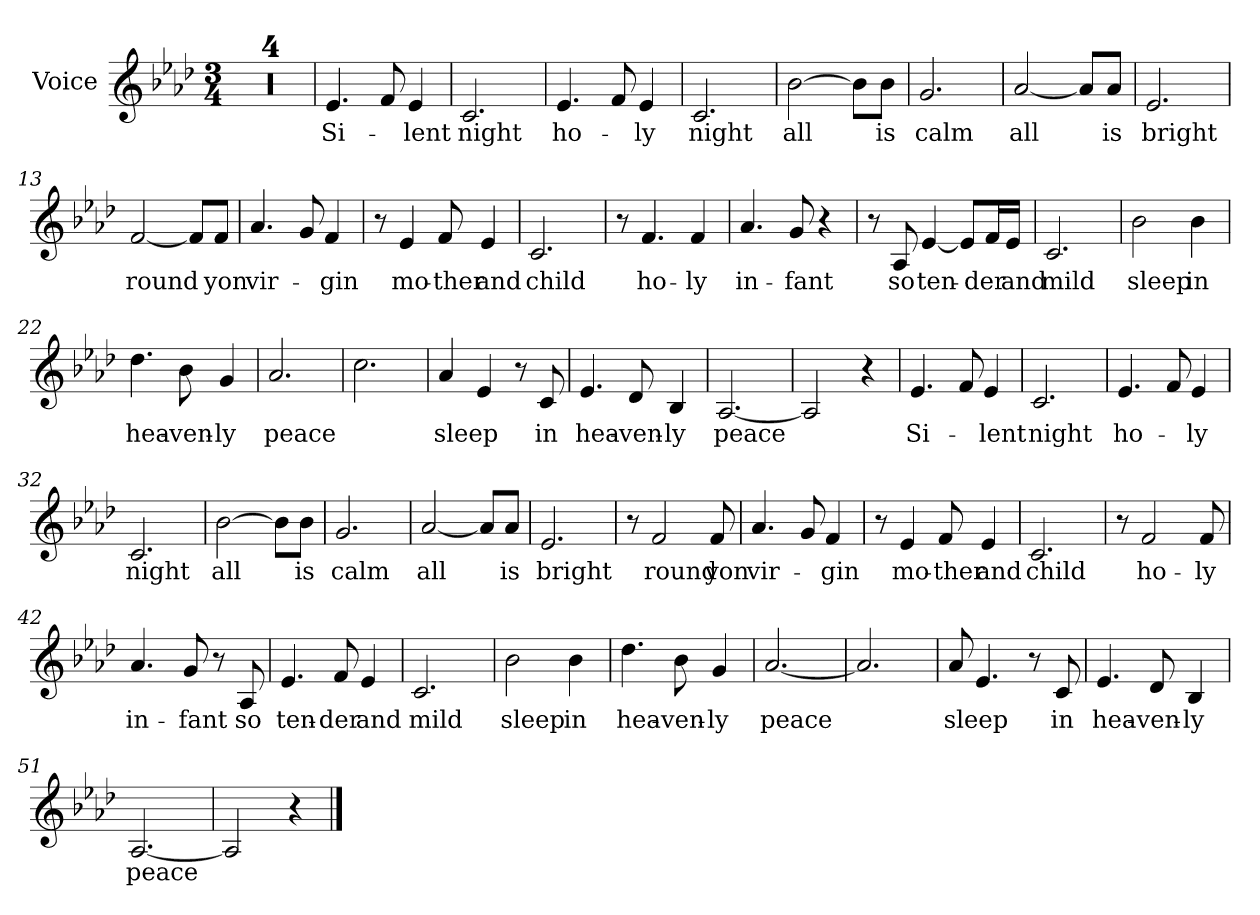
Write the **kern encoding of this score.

**kern	**text
*part1	*part1
*staff1	*staff1
*I"Voice	*
*clefG2	*
*k[b-e-a-d-]	*
*M3/4	*
=1	=1
2.r	.
=2	=2
2.r	.
=3	=3
2.r	.
=4	=4
2.r	.
=5	=5
!	!LO:LY:b
4.e-/	Si-
8f/	.
!	!LO:LY:b
4e-/	-lent
=6	=6
!	!LO:LY:b
2.c/	night
!!LO:LB:g=z
=7	=7
!	!LO:LY:b
4.e-/	ho-
8f/	.
!	!LO:LY:b
4e-/	-ly
=8	=8
!	!LO:LY:b
2.c/	night
=9	=9
!	!LO:LY:b
[2b-\	all
8b-\L]	.
!	!LO:LY:b
8b-\J	is
=10	=10
!	!LO:LY:b
2.g/	calm
=11	=11
!	!LO:LY:b
[2a-/	all
8a-/L]	.
!	!LO:LY:b
8a-/J	is
=12	=12
!	!LO:LY:b
2.e-/	bright
=13	=13
!	!LO:LY:b
[2f/	round
8f/L]	.
!	!LO:LY:b
8f/J	yon
=14	=14
!	!LO:LY:b
4.a-/	vir-
8g/	.
!	!LO:LY:b
4f/	-gin
!!LO:LB:g=z
=15	=15
8r	.
!	!LO:LY:b
4e-/	mo-
!	!LO:LY:b
8f/	-ther
!	!LO:LY:b
4e-/	and
=16	=16
!	!LO:LY:b
2.c/	child
=17	=17
8r	.
!	!LO:LY:b
4.f/	ho-
!	!LO:LY:b
4f/	-ly
=18	=18
!	!LO:LY:b
4.a-/	in-
!	!LO:LY:b
8g/	-fant
4r	.
=19	=19
8r	.
!	!LO:LY:b
8A-/	so
!	!LO:LY:b
[4e-/	ten-
8e-/L]	.
!	!LO:LY:b
16f/L	-der
!	!LO:LY:b
16e-/JJ	and
=20	=20
!	!LO:LY:b
2.c/	mild
=21	=21
!	!LO:LY:b
2b-\	sleep
!	!LO:LY:b
4b-\	in
!!LO:LB:g=z
=22	=22
!	!LO:LY:b
4.dd-\	hea-
!	!LO:LY:b
8b-\	-ven-
!	!LO:LY:b
4g/	-ly
=23	=23
!	!LO:LY:b
2.a-/	peace
=24	=24
2.cc\	.
=25	=25
!	!LO:LY:b
4a-/	sleep
4e-/	.
8r	.
!	!LO:LY:b
8c/	in
=26	=26
!	!LO:LY:b
4.e-/	hea-
!	!LO:LY:b
8d-/	-ven-
!	!LO:LY:b
4B-/	-ly
=27	=27
!	!LO:LY:b
[2.A-/	peace
=28	=28
2A-/]	.
4r	.
!!LO:LB:g=z
=29	=29
!	!LO:LY:b
4.e-/	Si-
8f/	.
!	!LO:LY:b
4e-/	-lent
=30	=30
!	!LO:LY:b
2.c/	night
=31	=31
!	!LO:LY:b
4.e-/	ho-
8f/	.
!	!LO:LY:b
4e-/	-ly
=32	=32
!	!LO:LY:b
2.c/	night
=33	=33
!	!LO:LY:b
[2b-\	all
8b-\L]	.
!	!LO:LY:b
8b-\J	is
=34	=34
!	!LO:LY:b
2.g/	calm
=35	=35
!	!LO:LY:b
[2a-/	all
8a-/L]	.
!	!LO:LY:b
8a-/J	is
=36	=36
!	!LO:LY:b
2.e-/	bright
!!LO:LB:g=z
=37	=37
8r	.
!	!LO:LY:b
2f/	round
!	!LO:LY:b
8f/	yon
=38	=38
!	!LO:LY:b
4.a-/	vir-
8g/	.
!	!LO:LY:b
4f/	-gin
=39	=39
8r	.
!	!LO:LY:b
4e-/	mo-
!	!LO:LY:b
8f/	-ther
!	!LO:LY:b
4e-/	and
=40	=40
!	!LO:LY:b
2.c/	child
=41	=41
8r	.
!	!LO:LY:b
2f/	ho-
!	!LO:LY:b
8f/	-ly
=42	=42
!	!LO:LY:b
4.a-/	in-
!	!LO:LY:b
8g/	-fant
8r	.
!	!LO:LY:b
8A-/	so
=43	=43
!	!LO:LY:b
4.e-/	ten-
!	!LO:LY:b
8f/	-der
!	!LO:LY:b
4e-/	and
!!LO:LB:g=z
=44	=44
!	!LO:LY:b
2.c/	mild
=45	=45
!	!LO:LY:b
2b-\	sleep
!	!LO:LY:b
4b-\	in
=46	=46
!	!LO:LY:b
4.dd-\	hea-
!	!LO:LY:b
8b-\	-ven-
!	!LO:LY:b
4g/	-ly
=47	=47
!	!LO:LY:b
[2.a-/	peace
=48	=48
2.a-/]	.
=49	=49
!	!LO:LY:b
8a-/	sleep
4.e-/	.
8r	.
!	!LO:LY:b
8c/	in
=50	=50
!	!LO:LY:b
4.e-/	hea-
!	!LO:LY:b
8d-/	-ven-
!	!LO:LY:b
4B-/	-ly
=51	=51
!	!LO:LY:b
[2.A-/	peace
!!LO:LB:g=z
=52	=52
2A-/]	.
4r	.
==	==
*-	*-
